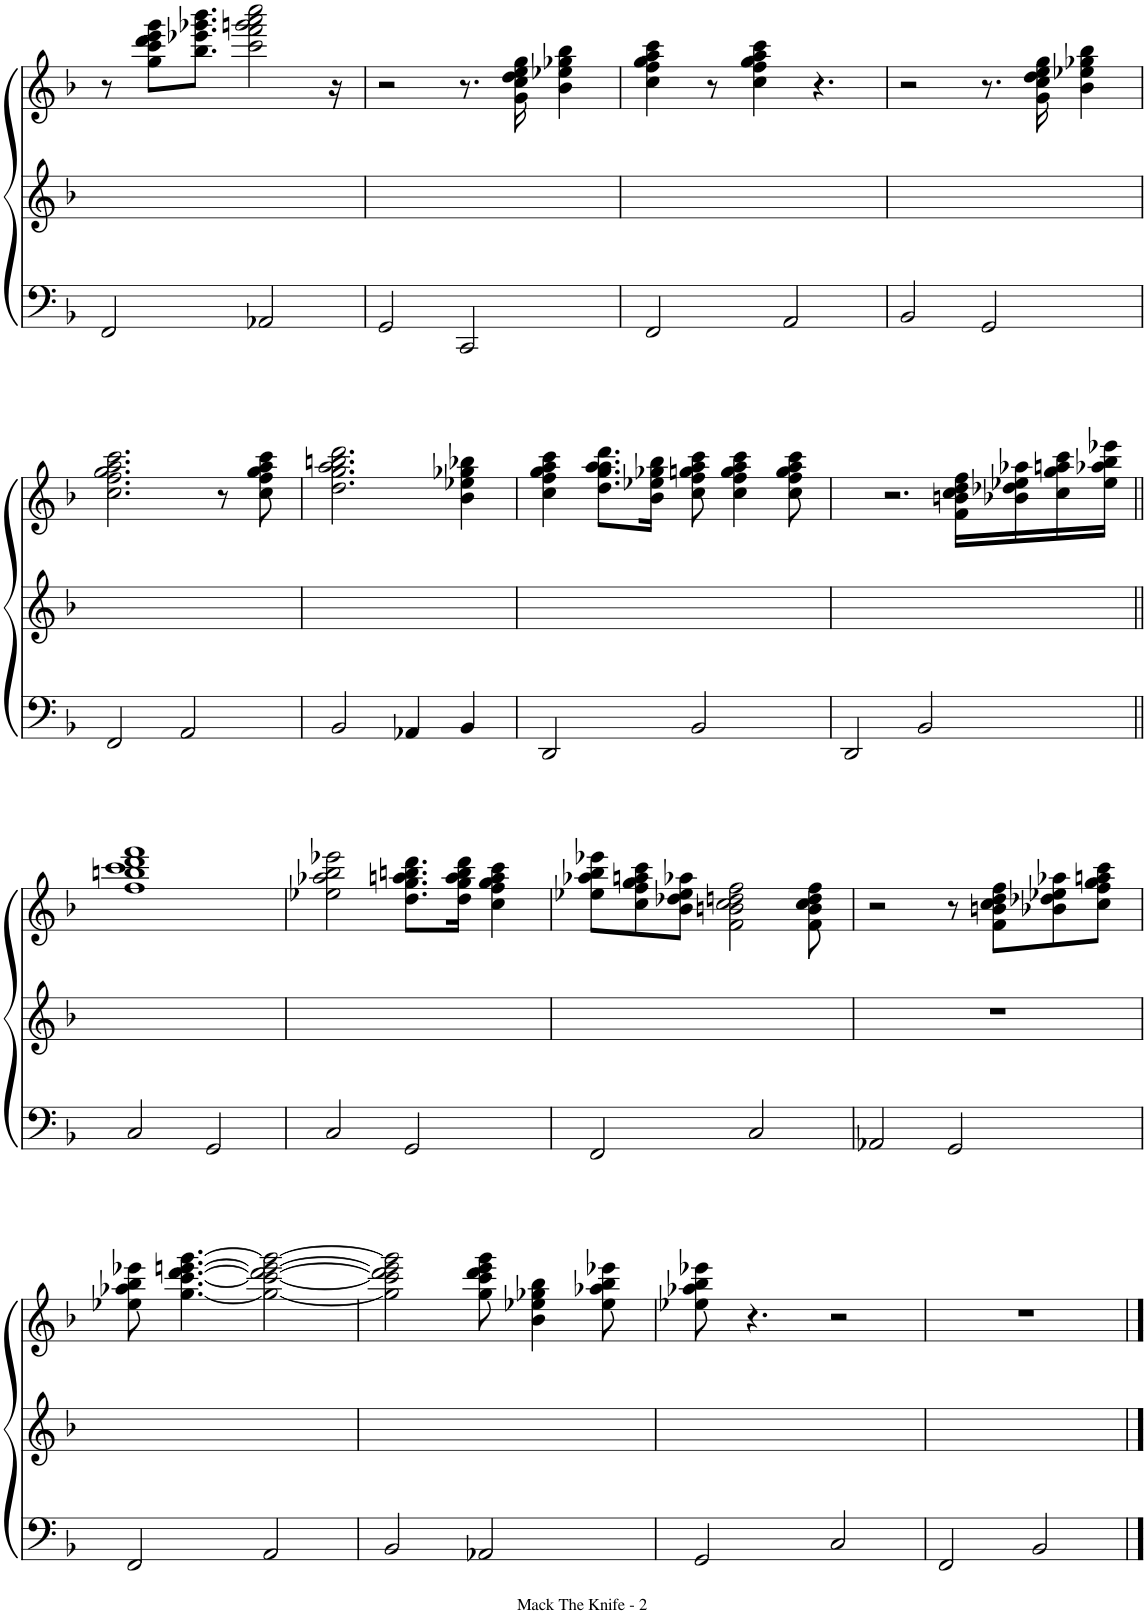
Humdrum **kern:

**kern	**kern	**kern
*part3	*part2	*part1
*staff3	*staff2	*staff1
*I"Acoustic Bass	*I"Piano	*I"Electronic Organ
*I'Ac b	*I'Pno	*I'Elec Org
!!LO:PB:g=z
*clefF4	*clefG2	*clefG2
*k[b-]	*k[b-]	*k[b-]
*M4/4	*M4/4	*M4/4
=18	=18	=18
2FF/	1ryy	8r
.	.	8gg\ 8ccc\ 8ddd\ 8eee\ 8ggg\L
.	.	8.bb-\ 8.eee-X\ 8.ggg-X\ 8.bbb-\J
.	.	2ccc\ 2fff\ 2gggn\ 2aaa\ 2cccc\
2AA-X/	.	.
.	.	16r
=19	=19	=19
2GG/	1ryy	2r
2CC/	.	8.r
.	.	16g\ 16cc\ 16dd\ 16ee\ 16gg\
.	.	4b-\ 4ee-X\ 4gg-X\ 4bb-\
=20	=20	=20
2FF/	1ryy	4cc\ 4ff\ 4gg\ 4aa\ 4ccc\
.	.	8r
.	.	4cc\ 4ff\ 4gg\ 4aa\ 4ccc\
2AA/	.	.
.	.	4.r
=21	=21	=21
2BB-/	1ryy	2r
2GG/	.	8.r
.	.	16g\ 16cc\ 16dd\ 16ee\ 16gg\
.	.	4b-\ 4ee-X\ 4gg-X\ 4bb-\
!!LO:LB:g=z
=22	=22	=22
2FF/	1ryy	2.cc\ 2.ff\ 2.gg\ 2.aa\ 2.ccc\
2AA/	.	.
.	.	8r
.	.	8cc\ 8ff\ 8gg\ 8aa\ 8ccc\
=23	=23	=23
2BB-/	1ryy	2.dd\ 2.gg\ 2.aa\ 2.bbn\ 2.ddd\
4AA-X/	.	.
4BB-/	.	4b-\ 4ee-X\ 4gg-X\ 4bb-X\
=24	=24	=24
2DD/	1ryy	4cc\ 4ff\ 4gg\ 4aa\ 4ccc\
.	.	8.dd\ 8.gg\ 8.aa\ 8.aa\ 8.ddd\L
.	.	16b-\ 16ee-X\ 16gg-X\ 16bb-\Jk
2BB-/	.	8cc\ 8ff\ 8ggn\ 8aa\ 8ccc\
.	.	4cc\ 4ff\ 4gg\ 4aa\ 4ccc\
.	.	8cc\ 8ff\ 8gg\ 8aa\ 8ccc\
=25	=25	=25
2DD/	1ryy	2.r
2BB-/	.	.
.	.	16f\ 16bn\ 16cc\ 16dd\ 16ff\LL
.	.	16b-X\ 16dd-X\ 16ee-X\ 16aa-X\
.	.	16cc\ 16gg\ 16aan\ 16ccc\
.	.	16ee-\ 16aa-X\ 16bb-\ 16eee-X\JJ
!!LO:LB:g=z
=26||	=26||	=26||
2C/	1ryy	1ff 1bbn 1ccc 1ddd 1fff
2GG/	.	.
=27	=27	=27
2C/	1ryy	2ee-X\ 2aa-X\ 2bb-\ 2eee-X\
2GG/	.	8.dd\ 8.gg\ 8.aan\ 8.bbn\ 8.ddd\L
.	.	16dd\ 16gg\ 16aa\ 16bb\ 16ddd\Jk
.	.	4cc\ 4ff\ 4gg\ 4aa\ 4ccc\
=28	=28	=28
2FF/	1ryy	8ee-X\ 8aa-X\ 8bb-\ 8eee-X\L
.	.	8cc\ 8ff\ 8gg\ 8aan\ 8ccc\
.	.	8b-\ 8dd-X\ 8ee-\ 8aa-X\J
.	.	2f\ 2bn\ 2cc\ 2ddn\ 2ff\
2C/	.	.
.	.	8f\ 8b\ 8cc\ 8dd\ 8ff\
=29	=29	=29
2AA-X/	1r	2r
2GG/	.	8r
.	.	8f\ 8bn\ 8cc\ 8dd\ 8ff\L
.	.	8b-X\ 8dd-X\ 8ee-X\ 8aa-X\
.	.	8cc\ 8ff\ 8gg\ 8aan\ 8ccc\J
!!LO:LB:g=z
=30	=30	=30
2FF/	1ryy	8ee-X\ 8aa-X\ 8bb-\ 8eee-X\
.	.	[4.gg\ [4.ccc\ [4.ddd\ [4.eeen\ [4.ggg\
2AA/	.	2gg\_ 2ccc\_ 2ddd\_ 2eee\_ 2ggg\_
=31	=31	=31
2BB-/	1ryy	2gg\] 2ccc\] 2ddd\] 2eee\] 2ggg\]
2AA-X/	.	8gg\ 8ccc\ 8ddd\ 8eee\ 8ggg\
.	.	4b-\ 4ee-X\ 4gg-X\ 4bb-\
.	.	8ee-\ 8aa-X\ 8bb-\ 8eee-X\
=32	=32	=32
2GG/	1ryy	8ee-X\ 8aa-X\ 8bb-\ 8eee-X\
.	.	4.r
2C/	.	2r
=33	=33	=33
2FF/	1ryy	1r
2BB-/	.	.
==	==	==
*-	*-	*-
